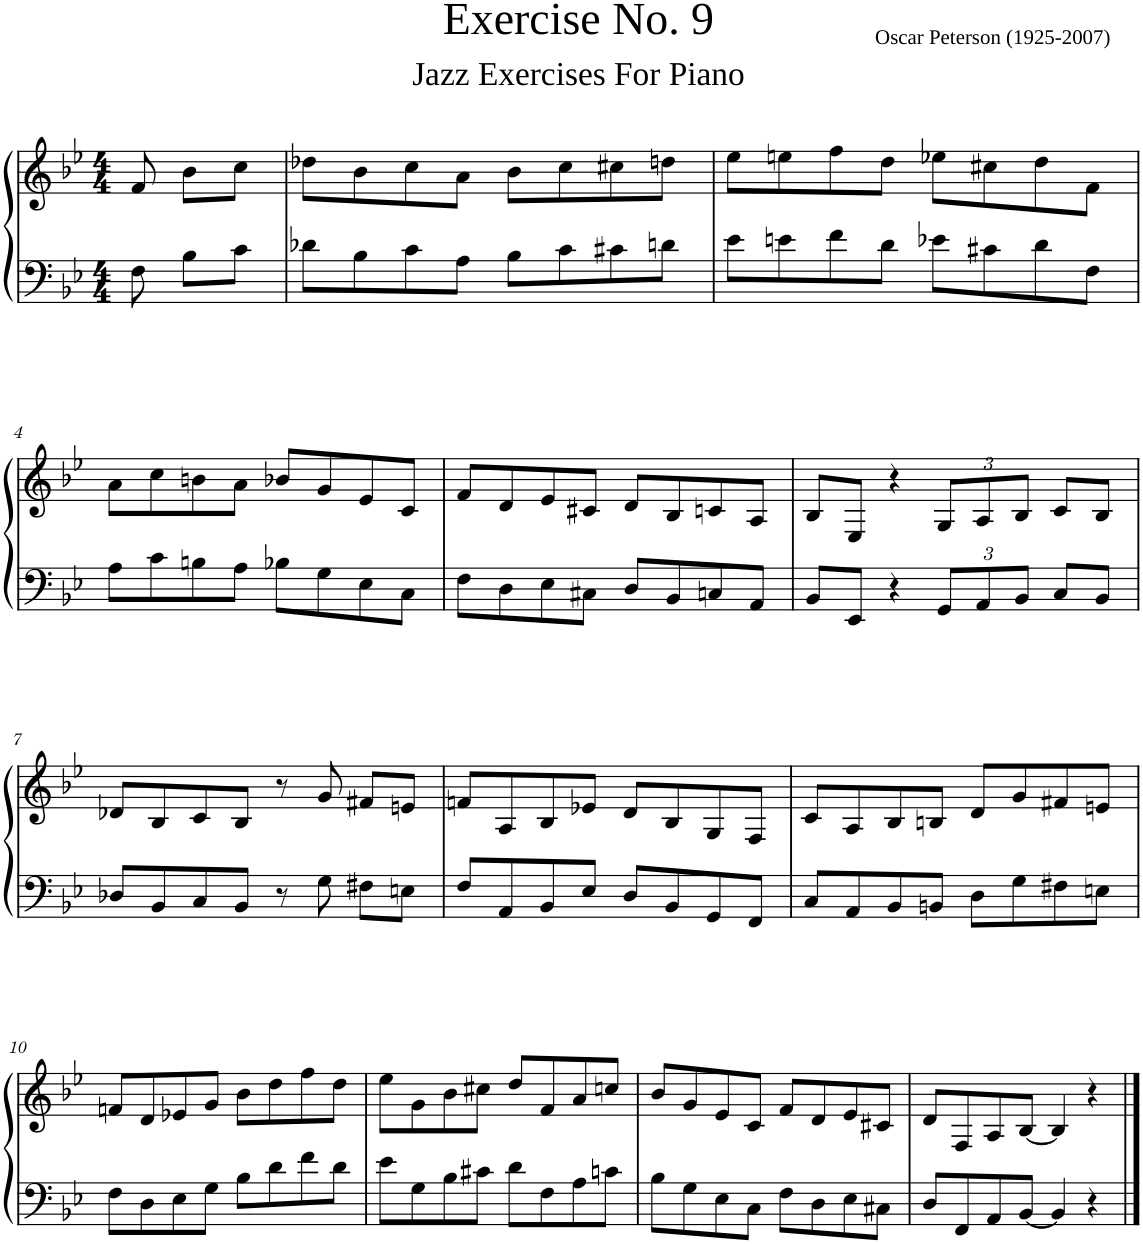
**kern	**kern
*part1	*part1
*staff2	*staff1
*I"Piano	*
*I'Pno	*
*clefF4	*clefG2
*k[b-e-]	*k[b-e-]
*M4/4	*M4/4
=1	=1
8F\	8f/
8B-\L	8b-\L
8c\J	8cc\J
=2	=2
8d-X\L	8dd-X\L
8B-\	8b-\
8c\	8cc\
8A\J	8a\J
8B-\L	8b-\L
8c\	8cc\
8c#X\	8cc#X\
8dn\J	8ddn\J
=3	=3
8e-\L	8ee-\L
8en\	8een\
8f\	8ff\
8d\J	8dd\J
8e-X\L	8ee-X\L
8c#X\	8cc#X\
8d\	8dd\
8F\J	8f\J
!!LO:LB:g=z
=4	=4
8A\L	8a\L
8c\	8cc\
8Bn\	8bn\
8A\J	8a\J
8B-X\L	8b-X/L
8G\	8g/
8E-\	8e-/
8C\J	8c/J
=5	=5
8F\L	8f/L
8D\	8d/
8E-\	8e-/
8C#X\J	8c#X/J
8D/L	8d/L
8BB-/	8B-/
8Cn/	8cn/
8AA/J	8A/J
=6	=6
8BB-/L	8B-/L
8EE-/J	8E-/J
4r	4r
*Xbrackettup	*Xbrackettup
12GG/L	12G/L
12AA/	12A/
12BB-/J	12B-/J
8C/L	8c/L
8BB-/J	8B-/J
!!LO:LB:g=z
=7	=7
8D-X/L	8d-X/L
8BB-/	8B-/
8C/	8c/
8BB-/J	8B-/J
8r	8r
8G\	8g/
8F#X\L	8f#X/L
8En\J	8en/J
=8	=8
8F/L	8fn/L
8AA/	8A/
8BB-/	8B-/
8E-/J	8e-X/J
8D/L	8d/L
8BB-/	8B-/
8GG/	8G/
8FF/J	8F/J
=9	=9
8C/L	8c/L
8AA/	8A/
8BB-/	8B-/
8BBn/J	8Bn/J
8D\L	8d/L
8G\	8g/
8F#X\	8f#X/
8En\J	8en/J
!!LO:LB:g=z
=10	=10
8F\L	8fn/L
8D\	8d/
8E-\	8e-X/
8G\J	8g/J
8B-\L	8b-\L
8d\	8dd\
8f\	8ff\
8d\J	8dd\J
=11	=11
8e-\L	8ee-\L
8G\	8g\
8B-\	8b-\
8c#X\J	8cc#X\J
8d\L	8dd/L
8F\	8f/
8A\	8a/
8cn\J	8ccn/J
=12	=12
8B-\L	8b-/L
8G\	8g/
8E-\	8e-/
8C\J	8c/J
8F\L	8f/L
8D\	8d/
8E-\	8e-/
8C#X\J	8c#X/J
=13	=13
8D/L	8d/L
8FF/	8F/
8AA/	8A/
[8BB-/J	[8B-/J
4BB-/]	4B-/]
4r	4r
==	==
*-	*-
